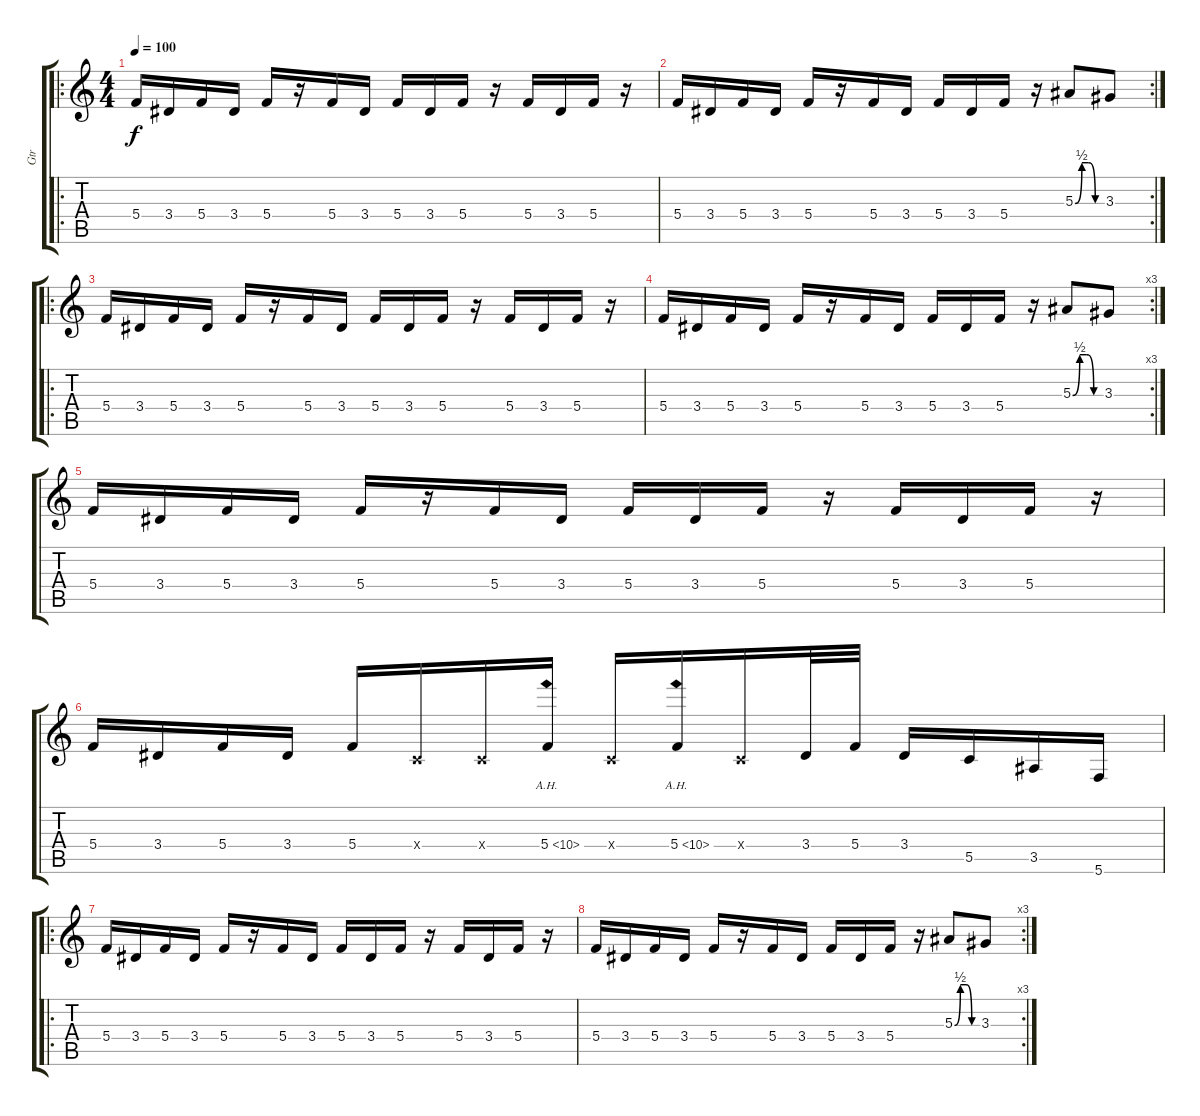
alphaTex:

\track ("Gtr" "Gtr") {instrument overdrivenguitar}
\staff {score tabs}
\tuning (D4 A3 F3 C3 G2 C2) {hide}
\ro
\ts (4 4)
\tempo 100
\clef g2
\ks c
5.4.16{dy f instrument overdrivenguitar} 3.4.16 5.4.16 3.4.16 5.4.16 r.16 5.4.16 3.4.16 5.4.16 3.4.16 5.4.16 r.16 5.4.16 3.4.16 5.4.16 r.16 |
\rc 2
5.4.16 3.4.16 5.4.16 3.4.16 5.4.16 r.16 5.4.16 3.4.16 5.4.16 3.4.16 5.4.16 r.16 5.3{be (custom 0 0 15 2 30 2 45 0 60 0)}.8 3.3.8 |
\ro
5.4.16 3.4.16 5.4.16 3.4.16 5.4.16 r.16 5.4.16 3.4.16 5.4.16 3.4.16 5.4.16 r.16 5.4.16 3.4.16 5.4.16 r.16 |
\rc 3
5.4.16 3.4.16 5.4.16 3.4.16 5.4.16 r.16 5.4.16 3.4.16 5.4.16 3.4.16 5.4.16 r.16 5.3{be (custom 0 0 15 2 30 2 45 0 60 0)}.8 3.3.8 |
5.4.16 3.4.16 5.4.16 3.4.16 5.4.16 r.16 5.4.16 3.4.16 5.4.16 3.4.16 5.4.16 r.16 5.4.16 3.4.16 5.4.16 r.16 |
5.4.16 3.4.16 5.4.16 3.4.16 5.4.16 0.4{x}.16 0.4{x}.16 5.4{ah 5}.16 0.4{x}.16 5.4{ah 5}.16 0.4{x}.16 3.4.32 5.4.32 3.4.16 5.5.16 3.5.16 5.6.16 |
\ro
5.4.16 3.4.16 5.4.16 3.4.16 5.4.16 r.16 5.4.16 3.4.16 5.4.16 3.4.16 5.4.16 r.16 5.4.16 3.4.16 5.4.16 r.16 |
\rc 3
5.4.16 3.4.16 5.4.16 3.4.16 5.4.16 r.16 5.4.16 3.4.16 5.4.16 3.4.16 5.4.16 r.16 5.3{be (custom 0 0 15 2 30 2 45 0 60 0)}.8 3.3.8
